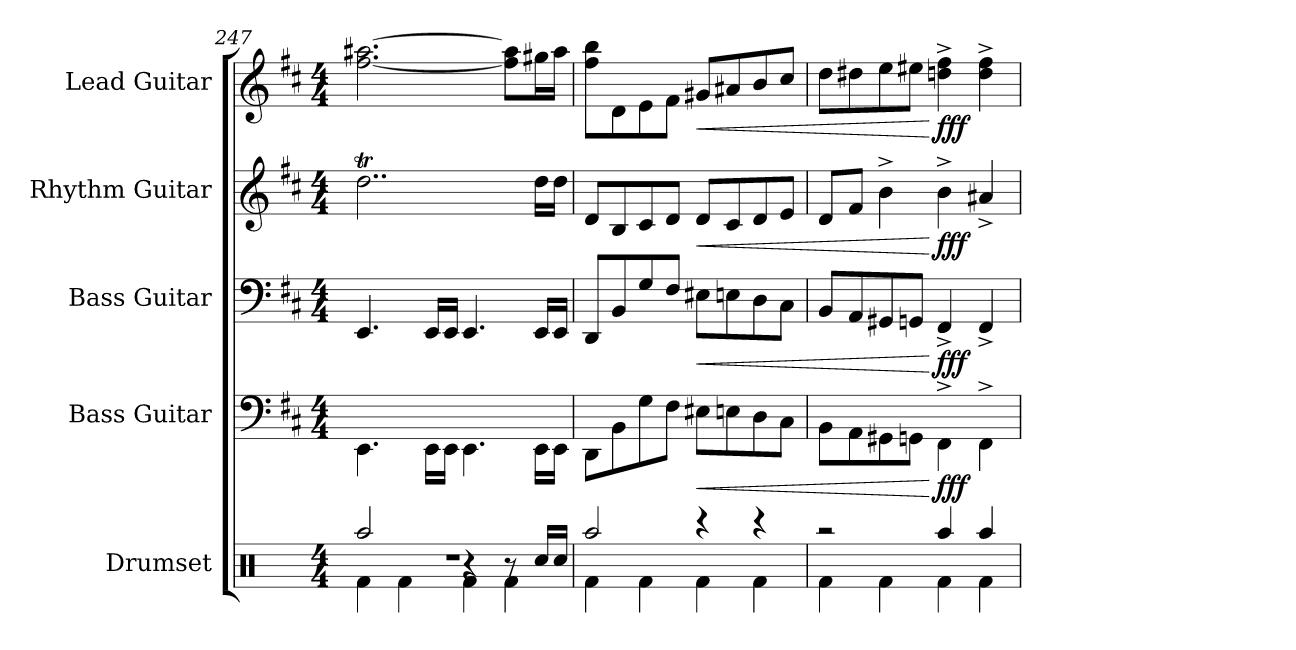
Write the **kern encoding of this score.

**kern	**kern	**dynam	**kern	**dynam	**kern	**dynam	**kern	**dynam
*part5	*part4	*part4	*part3	*part3	*part2	*part2	*part1	*part1
*staff5	*staff4	*staff4	*staff3	*staff3	*staff2	*staff2	*staff1	*staff1
*I"Drumset	*I"Bass Guitar	*	*I"Bass Guitar	*	*I"Rhythm Guitar	*	*I"Lead Guitar	*
*I'Drs.	*I'Bass	*	*I'Bass	*	*I'Rt.	*	*I'Ld.	*
*clefX	*	*	*clefF4	*	*clefG2	*	*clefG2	*
*k[]	*k[f#c#]	*	*k[f#c#]	*	*k[f#c#]	*	*k[f#c#]	*
*M4/4	*M4/4	*	*M4/4	*	*M4/4	*	*M4/4	*
=247	=247	=247	=247	=247	=247	=247	=247	=247
*^	*	*	*	*	*	*	*	*
*	*^	*	*	*	*	*	*	*	*
2Raa/	4Rf\	1r	4.EE\	.	4.EE/	.	2..ddT\	.	[2.ff#\ [2.aa#X\	.
.	4Rf\	.	.	.	.	.	.	.	.	.
.	.	.	16EE\LL	.	16EE/LL	.	.	.	.	.
.	.	.	16EE\JJ	.	16EE/JJ	.	.	.	.	.
4r	4Rf\	.	4.EE\	.	4.EE/	.	.	.	.	.
8r	4Rf\	.	.	.	.	.	.	.	8ff#\] 8aa#\]L	.
16Rcc/LL	.	.	16EE\LL	.	16EE/LL	.	16dd\LL	.	16gg#X\L	.
16Rcc/JJ	.	.	16EE\JJ	.	16EE/JJ	.	16dd\JJ	.	16aa#\JJ	.
*	*v	*v	*	*	*	*	*	*	*	*
=248	=248	=248	=248	=248	=248	=248	=248	=248	=248
2Raa/	4Rf\	8DD\L	.	8DD/L	.	8d/L	.	8ff#\ 8bb\L	.
.	.	8BB\	.	8BB/	.	8B/	.	8d\	.
.	4Rf\	8G\	.	8G/	.	8c#/	.	8e\	.
.	.	8F#\J	.	8F#/J	.	8d/J	.	8f#\J	.
!	!	!	!LO:HP:b	!	!LO:HP:b	!	!LO:HP:b	!	!LO:HP:b
4r	4Rf\	8E#X\L	<	8E#X\L	<	8d/L	<	8g#X/L	<
.	.	8En\	.	8En\	.	8c#/	.	8a#X/	.
4r	4Rf\	8D\	.	8D\	.	8d/	.	8b/	.
.	.	8C#\J	.	8C#\J	.	8e/J	.	8cc#/J	.
!!LO:LB:g=z
=249	=249	=249	=249	=249	=249	=249	=249	=249	=249
2r	4Rf\	8BB\L	.	8BB/L	.	8d/L	.	8dd\L	.
.	.	8AA\	.	8AA/	.	8f#/J	.	8dd#X\	.
.	4Rf\	8GG#X\	.	8GG#X/	.	4b^\	.	8ee\	.
.	.	8GGn\J	.	8GGn/J	.	.	.	8ee#X\J	.
!	!	!	!LO:DY:n=1:b	!	!LO:DY:n=1:b	!	!LO:DY:n=1:b	!	!LO:DY:n=1:b
4Raa/	4Rf\	4FF#^\	[ fff	4FF#^/	[ fff	4b^\	[ fff	4ddn\^ 4ff#\^	[ fff
4Raa/	4Rf\	4FF#^\	.	4FF#^/	.	4a#X^/	.	4dd\^ 4ff#\^	.
*v	*v	*	*	*	*	*	*	*	*
=	=	=	=	=	=	=	=	=
*-	*-	*-	*-	*-	*-	*-	*-	*-
